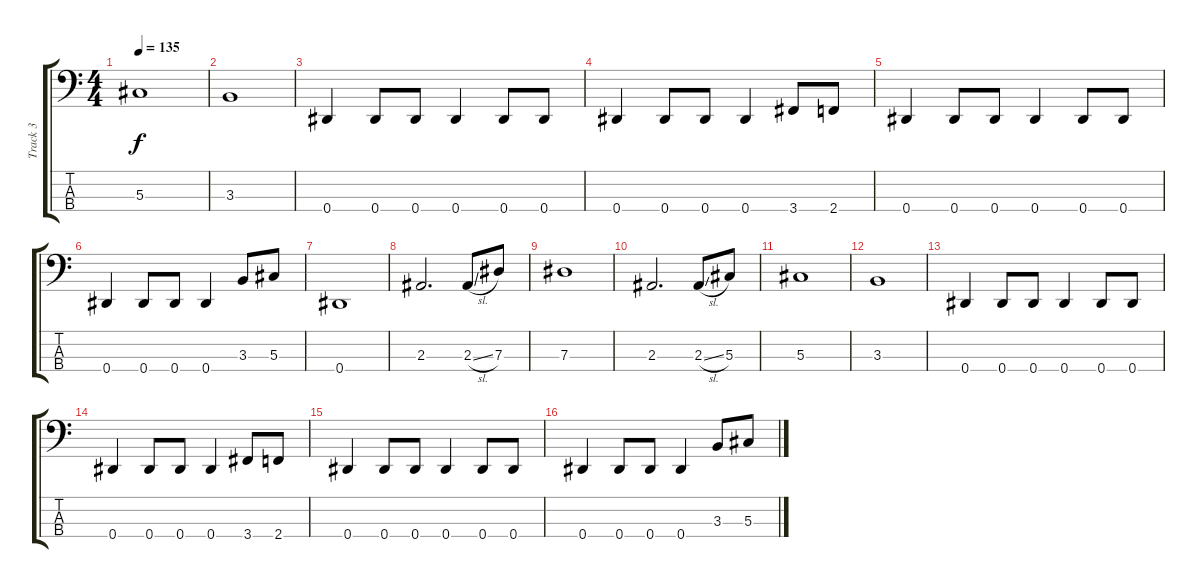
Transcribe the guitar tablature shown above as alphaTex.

\track ("Track 3" "Track 3") {instrument electricbassfinger}
\staff {score tabs}
\tuning (Gb2 Db2 Ab1 Eb1) {hide}
\ts (4 4)
\tempo 135
\clef f4
\ks c
5.3.1{dy f} |
3.3.1 |
0.4.4 0.4.8 0.4.8 0.4.4 0.4.8 0.4.8 |
0.4.4 0.4.8 0.4.8 0.4.4 3.4.8 2.4.8 |
0.4.4 0.4.8 0.4.8 0.4.4 0.4.8 0.4.8 |
0.4.4 0.4.8 0.4.8 0.4.4 3.3.8 5.3.8 |
0.4.1 |
2.3.2{d} 2.3{sl}.8 7.3.8 |
7.3.1 |
2.3.2{d} 2.3{sl}.8 5.3.8 |
5.3.1 |
3.3.1 |
0.4.4 0.4.8 0.4.8 0.4.4 0.4.8 0.4.8 |
0.4.4 0.4.8 0.4.8 0.4.4 3.4.8 2.4.8 |
0.4.4 0.4.8 0.4.8 0.4.4 0.4.8 0.4.8 |
0.4.4 0.4.8 0.4.8 0.4.4 3.3.8 5.3.8
